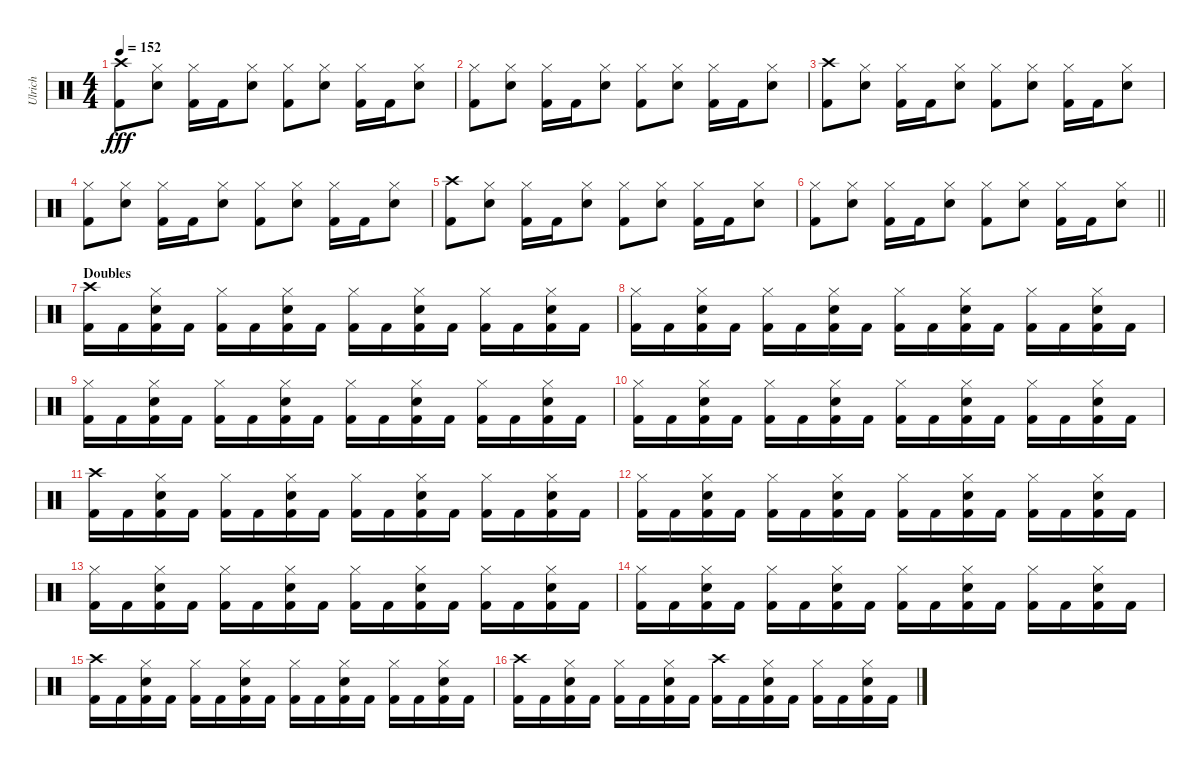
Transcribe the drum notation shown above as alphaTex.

\track ("Ulrich" "Ulrich") {instrument percussion}
\staff {score}
\articulation defaults
\ts (4 4)
\tempo 152
\clef neutral
\ks c
("Crash high (hit)" "Kick (hit) 2").8{dy fff} ("Hi-Hat (closed)" "Snare (hit) 2").8 ("Hi-Hat (closed)" "Kick (hit) 2").16 "Kick (hit) 2".16 ("Hi-Hat (closed)" "Snare (hit) 2").8 ("Hi-Hat (closed)" "Kick (hit) 2").8 ("Hi-Hat (closed)" "Snare (hit) 2").8 ("Hi-Hat (closed)" "Kick (hit) 2").16 "Kick (hit) 2".16 ("Hi-Hat (closed)" "Snare (hit) 2").8 |
("Hi-Hat (closed)" "Kick (hit) 2").8 ("Hi-Hat (closed)" "Snare (hit) 2").8 ("Hi-Hat (closed)" "Kick (hit) 2").16 "Kick (hit) 2".16 ("Hi-Hat (closed)" "Snare (hit) 2").8 ("Hi-Hat (closed)" "Kick (hit) 2").8 ("Hi-Hat (closed)" "Snare (hit) 2").8 ("Hi-Hat (closed)" "Kick (hit) 2").16 "Kick (hit) 2".16 ("Hi-Hat (closed)" "Snare (hit) 2").8 |
("Crash high (hit)" "Kick (hit) 2").8 ("Hi-Hat (closed)" "Snare (hit) 2").8 ("Hi-Hat (closed)" "Kick (hit) 2").16 "Kick (hit) 2".16 ("Hi-Hat (closed)" "Snare (hit) 2").8 ("Hi-Hat (closed)" "Kick (hit) 2").8 ("Hi-Hat (closed)" "Snare (hit) 2").8 ("Hi-Hat (closed)" "Kick (hit) 2").16 "Kick (hit) 2".16 ("Hi-Hat (closed)" "Snare (hit) 2").8 |
("Hi-Hat (closed)" "Kick (hit) 2").8 ("Hi-Hat (closed)" "Snare (hit) 2").8 ("Hi-Hat (closed)" "Kick (hit) 2").16 "Kick (hit) 2".16 ("Hi-Hat (closed)" "Snare (hit) 2").8 ("Hi-Hat (closed)" "Kick (hit) 2").8 ("Hi-Hat (closed)" "Snare (hit) 2").8 ("Hi-Hat (closed)" "Kick (hit) 2").16 "Kick (hit) 2".16 ("Hi-Hat (closed)" "Snare (hit) 2").8 |
("Crash high (hit)" "Kick (hit) 2").8 ("Hi-Hat (closed)" "Snare (hit) 2").8 ("Hi-Hat (closed)" "Kick (hit) 2").16 "Kick (hit) 2".16 ("Hi-Hat (closed)" "Snare (hit) 2").8 ("Hi-Hat (closed)" "Kick (hit) 2").8 ("Hi-Hat (closed)" "Snare (hit) 2").8 ("Hi-Hat (closed)" "Kick (hit) 2").16 "Kick (hit) 2".16 ("Hi-Hat (closed)" "Snare (hit) 2").8 |
\barLineRight lightlight
("Hi-Hat (closed)" "Kick (hit) 2").8 ("Hi-Hat (closed)" "Snare (hit) 2").8 ("Hi-Hat (closed)" "Kick (hit) 2").16 "Kick (hit) 2".16 ("Hi-Hat (closed)" "Snare (hit) 2").8 ("Hi-Hat (closed)" "Kick (hit) 2").8 ("Hi-Hat (closed)" "Snare (hit) 2").8 ("Hi-Hat (closed)" "Kick (hit) 2").16 "Kick (hit) 2".16 ("Hi-Hat (closed)" "Snare (hit) 2").8 |
\section ("" "Doubles")
("Crash high (hit)" "Kick (hit) 2").16 "Kick (hit) 2".16 ("Hi-Hat (closed)" "Snare (hit) 2" "Kick (hit) 2").16 "Kick (hit) 2".16 ("Hi-Hat (closed)" "Kick (hit) 2").16 "Kick (hit) 2".16 ("Hi-Hat (closed)" "Snare (hit) 2" "Kick (hit) 2").16 "Kick (hit) 2".16 ("Hi-Hat (closed)" "Kick (hit) 2").16 "Kick (hit) 2".16 ("Hi-Hat (closed)" "Snare (hit) 2" "Kick (hit) 2").16 "Kick (hit) 2".16 ("Hi-Hat (closed)" "Kick (hit) 2").16 "Kick (hit) 2".16 ("Hi-Hat (closed)" "Snare (hit) 2" "Kick (hit) 2").16 "Kick (hit) 2".16 |
("Hi-Hat (closed)" "Kick (hit) 2").16 "Kick (hit) 2".16 ("Hi-Hat (closed)" "Snare (hit) 2" "Kick (hit) 2").16 "Kick (hit) 2".16 ("Hi-Hat (closed)" "Kick (hit) 2").16 "Kick (hit) 2".16 ("Hi-Hat (closed)" "Snare (hit) 2" "Kick (hit) 2").16 "Kick (hit) 2".16 ("Hi-Hat (closed)" "Kick (hit) 2").16 "Kick (hit) 2".16 ("Hi-Hat (closed)" "Snare (hit) 2" "Kick (hit) 2").16 "Kick (hit) 2".16 ("Hi-Hat (closed)" "Kick (hit) 2").16 "Kick (hit) 2".16 ("Hi-Hat (closed)" "Snare (hit) 2" "Kick (hit) 2").16 "Kick (hit) 2".16 |
("Hi-Hat (closed)" "Kick (hit) 2").16 "Kick (hit) 2".16 ("Hi-Hat (closed)" "Snare (hit) 2" "Kick (hit) 2").16 "Kick (hit) 2".16 ("Hi-Hat (closed)" "Kick (hit) 2").16 "Kick (hit) 2".16 ("Hi-Hat (closed)" "Snare (hit) 2" "Kick (hit) 2").16 "Kick (hit) 2".16 ("Hi-Hat (closed)" "Kick (hit) 2").16 "Kick (hit) 2".16 ("Hi-Hat (closed)" "Snare (hit) 2" "Kick (hit) 2").16 "Kick (hit) 2".16 ("Hi-Hat (closed)" "Kick (hit) 2").16 "Kick (hit) 2".16 ("Hi-Hat (closed)" "Snare (hit) 2" "Kick (hit) 2").16 "Kick (hit) 2".16 |
("Hi-Hat (closed)" "Kick (hit) 2").16 "Kick (hit) 2".16 ("Hi-Hat (closed)" "Snare (hit) 2" "Kick (hit) 2").16 "Kick (hit) 2".16 ("Hi-Hat (closed)" "Kick (hit) 2").16 "Kick (hit) 2".16 ("Hi-Hat (closed)" "Snare (hit) 2" "Kick (hit) 2").16 "Kick (hit) 2".16 ("Hi-Hat (closed)" "Kick (hit) 2").16 "Kick (hit) 2".16 ("Hi-Hat (closed)" "Snare (hit) 2" "Kick (hit) 2").16 "Kick (hit) 2".16 ("Hi-Hat (closed)" "Kick (hit) 2").16 "Kick (hit) 2".16 ("Hi-Hat (closed)" "Snare (hit) 2" "Kick (hit) 2").16 "Kick (hit) 2".16 |
("Crash high (hit)" "Kick (hit) 2").16 "Kick (hit) 2".16 ("Hi-Hat (closed)" "Snare (hit) 2" "Kick (hit) 2").16 "Kick (hit) 2".16 ("Hi-Hat (closed)" "Kick (hit) 2").16 "Kick (hit) 2".16 ("Hi-Hat (closed)" "Snare (hit) 2" "Kick (hit) 2").16 "Kick (hit) 2".16 ("Hi-Hat (closed)" "Kick (hit) 2").16 "Kick (hit) 2".16 ("Hi-Hat (closed)" "Snare (hit) 2" "Kick (hit) 2").16 "Kick (hit) 2".16 ("Hi-Hat (closed)" "Kick (hit) 2").16 "Kick (hit) 2".16 ("Hi-Hat (closed)" "Snare (hit) 2" "Kick (hit) 2").16 "Kick (hit) 2".16 |
("Hi-Hat (closed)" "Kick (hit) 2").16 "Kick (hit) 2".16 ("Hi-Hat (closed)" "Snare (hit) 2" "Kick (hit) 2").16 "Kick (hit) 2".16 ("Hi-Hat (closed)" "Kick (hit) 2").16 "Kick (hit) 2".16 ("Hi-Hat (closed)" "Snare (hit) 2" "Kick (hit) 2").16 "Kick (hit) 2".16 ("Hi-Hat (closed)" "Kick (hit) 2").16 "Kick (hit) 2".16 ("Hi-Hat (closed)" "Snare (hit) 2" "Kick (hit) 2").16 "Kick (hit) 2".16 ("Hi-Hat (closed)" "Kick (hit) 2").16 "Kick (hit) 2".16 ("Hi-Hat (closed)" "Snare (hit) 2" "Kick (hit) 2").16 "Kick (hit) 2".16 |
("Hi-Hat (closed)" "Kick (hit) 2").16 "Kick (hit) 2".16 ("Hi-Hat (closed)" "Snare (hit) 2" "Kick (hit) 2").16 "Kick (hit) 2".16 ("Hi-Hat (closed)" "Kick (hit) 2").16 "Kick (hit) 2".16 ("Hi-Hat (closed)" "Snare (hit) 2" "Kick (hit) 2").16 "Kick (hit) 2".16 ("Hi-Hat (closed)" "Kick (hit) 2").16 "Kick (hit) 2".16 ("Hi-Hat (closed)" "Snare (hit) 2" "Kick (hit) 2").16 "Kick (hit) 2".16 ("Hi-Hat (closed)" "Kick (hit) 2").16 "Kick (hit) 2".16 ("Hi-Hat (closed)" "Snare (hit) 2" "Kick (hit) 2").16 "Kick (hit) 2".16 |
("Hi-Hat (closed)" "Kick (hit) 2").16 "Kick (hit) 2".16 ("Hi-Hat (closed)" "Snare (hit) 2" "Kick (hit) 2").16 "Kick (hit) 2".16 ("Hi-Hat (closed)" "Kick (hit) 2").16 "Kick (hit) 2".16 ("Hi-Hat (closed)" "Snare (hit) 2" "Kick (hit) 2").16 "Kick (hit) 2".16 ("Hi-Hat (closed)" "Kick (hit) 2").16 "Kick (hit) 2".16 ("Hi-Hat (closed)" "Snare (hit) 2" "Kick (hit) 2").16 "Kick (hit) 2".16 ("Hi-Hat (closed)" "Kick (hit) 2").16 "Kick (hit) 2".16 ("Hi-Hat (closed)" "Snare (hit) 2" "Kick (hit) 2").16 "Kick (hit) 2".16 |
("Crash high (hit)" "Kick (hit) 2").16 "Kick (hit) 2".16 ("Hi-Hat (closed)" "Snare (hit) 2" "Kick (hit) 2").16 "Kick (hit) 2".16 ("Hi-Hat (closed)" "Kick (hit) 2").16 "Kick (hit) 2".16 ("Hi-Hat (closed)" "Snare (hit) 2" "Kick (hit) 2").16 "Kick (hit) 2".16 ("Hi-Hat (closed)" "Kick (hit) 2").16 "Kick (hit) 2".16 ("Hi-Hat (closed)" "Snare (hit) 2" "Kick (hit) 2").16 "Kick (hit) 2".16 ("Hi-Hat (closed)" "Kick (hit) 2").16 "Kick (hit) 2".16 ("Hi-Hat (closed)" "Snare (hit) 2" "Kick (hit) 2").16 "Kick (hit) 2".16 |
("Crash high (hit)" "Kick (hit) 2").16 "Kick (hit) 2".16 ("Hi-Hat (closed)" "Snare (hit) 2" "Kick (hit) 2").16 "Kick (hit) 2".16 ("Hi-Hat (closed)" "Kick (hit) 2").16 "Kick (hit) 2".16 ("Hi-Hat (closed)" "Snare (hit) 2" "Kick (hit) 2").16 "Kick (hit) 2".16 ("Crash high (hit)" "Kick (hit) 2").16 "Kick (hit) 2".16 ("Hi-Hat (closed)" "Snare (hit) 2" "Kick (hit) 2").16 "Kick (hit) 2".16 ("Hi-Hat (closed)" "Kick (hit) 2").16 "Kick (hit) 2".16 ("Hi-Hat (closed)" "Snare (hit) 2" "Kick (hit) 2").16 "Kick (hit) 2".16
